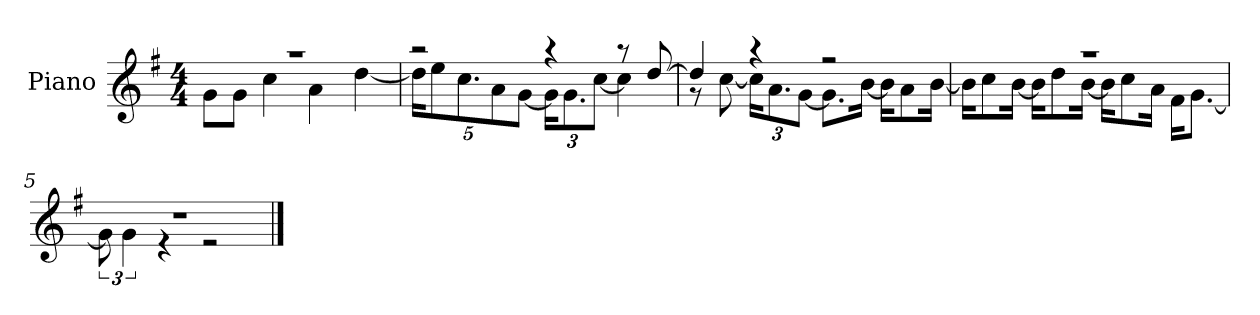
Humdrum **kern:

**kern
*part1
*staff1
*I"Piano
*I'P-no
*clefG2
*k[f#]
*M4/4
*MM90
=1
*^
1r	8g\L
.	8g\J
.	4cc\
.	4a\
.	[4dd\
=2	=2
*	*Xbrackettup
2r	20dd\KL]
.	10ee\
.	10.cc\
.	10a\
.	[10g\J
4r	24g\KL]
.	12.g\
.	[12cc\J
8r	4cc\]
[8dd/	.
=3	=3
4dd/]	8r
.	[8cc\
4r	24cc\KL]
.	12.a\
.	[12g\J
2r	8.g\L]
.	[16b\Jk
.	16b\KL]
.	8a\
.	[16b\Jk
!!LO:LB:g=z	!!
=4	=4
1r	16b\KL]
.	8cc\
.	[16b\Jk
.	16b\KL]
.	8dd\
.	[16b\Jk
.	16b\KL]
.	8cc\
.	16a\Jk
.	16f#\KL
.	[8.g\J
=5	=5
*	*brackettup
1r	12g\]
.	6g\
.	4r
.	2r
*v	*v
==
*-
